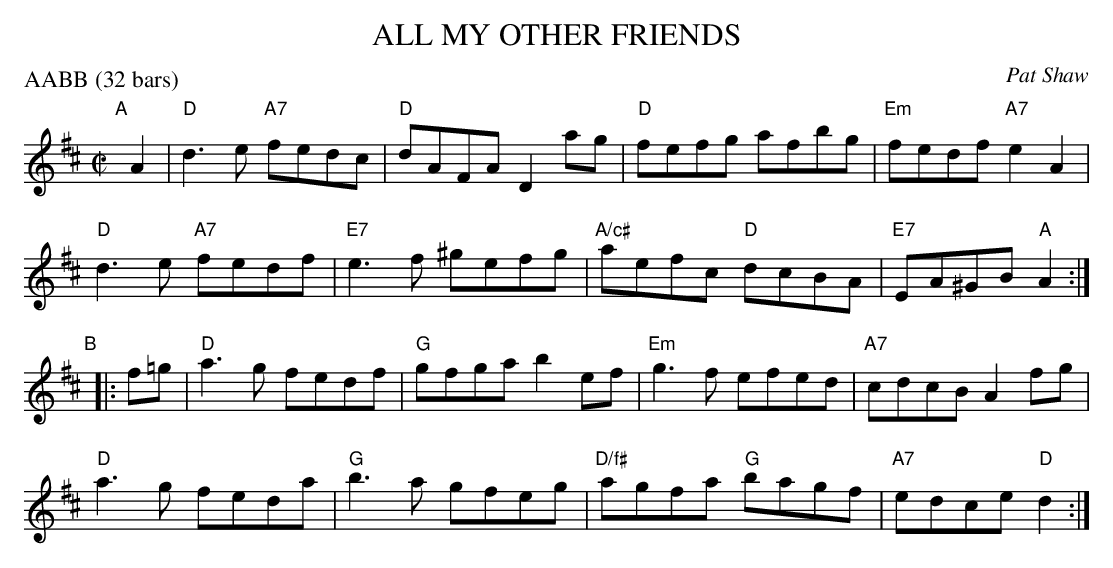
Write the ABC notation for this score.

X:1.2
T: ALL MY OTHER FRIENDS
C: Pat Shaw
M: C|
L: 1/8
P: AABB (32 bars)
K: D
"A"[|]\
A2 |\
"D"d3e "A7"fedc | "D"dAFA D2ag | "D"fefg afbg | "Em"fedf "A7"e2A2 |
"D"d3e "A7"fedf | "E7"e3f ^gefg | "A/c#"aefc "D"dcBA | "E7"EA^GB "A"A2 :|
"B"[|]\
|: f=g |\
"D"a3g fedf | "G"gfga b2ef | "Em"g3f efed | "A7"cdcB A2fg |
"D"a3g feda | "G"b3a gfeg | "D/f#"agfa "G"bagf | "A7"edce "D"d2 :|
